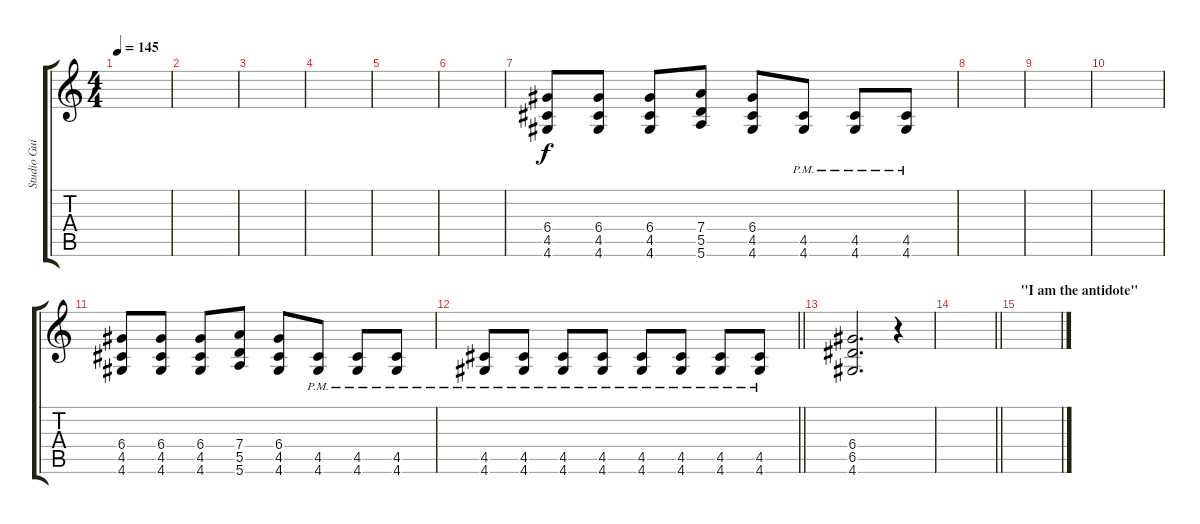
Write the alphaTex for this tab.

\track ("Studio Guitar" "Studio Gui") {instrument distortionguitar}
\staff {score tabs}
\tuning (E4 B3 G3 D3 A2 E2) {hide}
\ts (4 4)
\tempo 145
\clef g2
\ks c
|
|
|
|
|
|
(6.4 4.5 4.6).8 (6.4 4.5 4.6).8 (6.4 4.5 4.6).8 (7.4 5.5 5.6).8 (6.4 4.5 4.6).8 (4.5{pm} 4.6{pm}).8 (4.5{pm} 4.6{pm}).8 (4.5{pm} 4.6{pm}).8 |
|
|
|
(6.4 4.5 4.6).8 (6.4 4.5 4.6).8 (6.4 4.5 4.6).8 (7.4 5.5 5.6).8 (6.4 4.5 4.6).8 (4.5{pm} 4.6{pm}).8 (4.5{pm} 4.6{pm}).8 (4.5{pm} 4.6{pm}).8 |
\barLineRight lightlight
(4.5{pm} 4.6{pm}).8 (4.5{pm} 4.6{pm}).8 (4.5{pm} 4.6{pm}).8 (4.5{pm} 4.6{pm}).8 (4.5{pm} 4.6{pm}).8 (4.5{pm} 4.6{pm}).8 (4.5{pm} 4.6{pm}).8 (4.5{pm} 4.6{pm}).8 |
(6.4 6.5 4.6).2{d} r.4 |
\barLineRight lightlight
|
\section ("" "\"I am the antidote\"")
